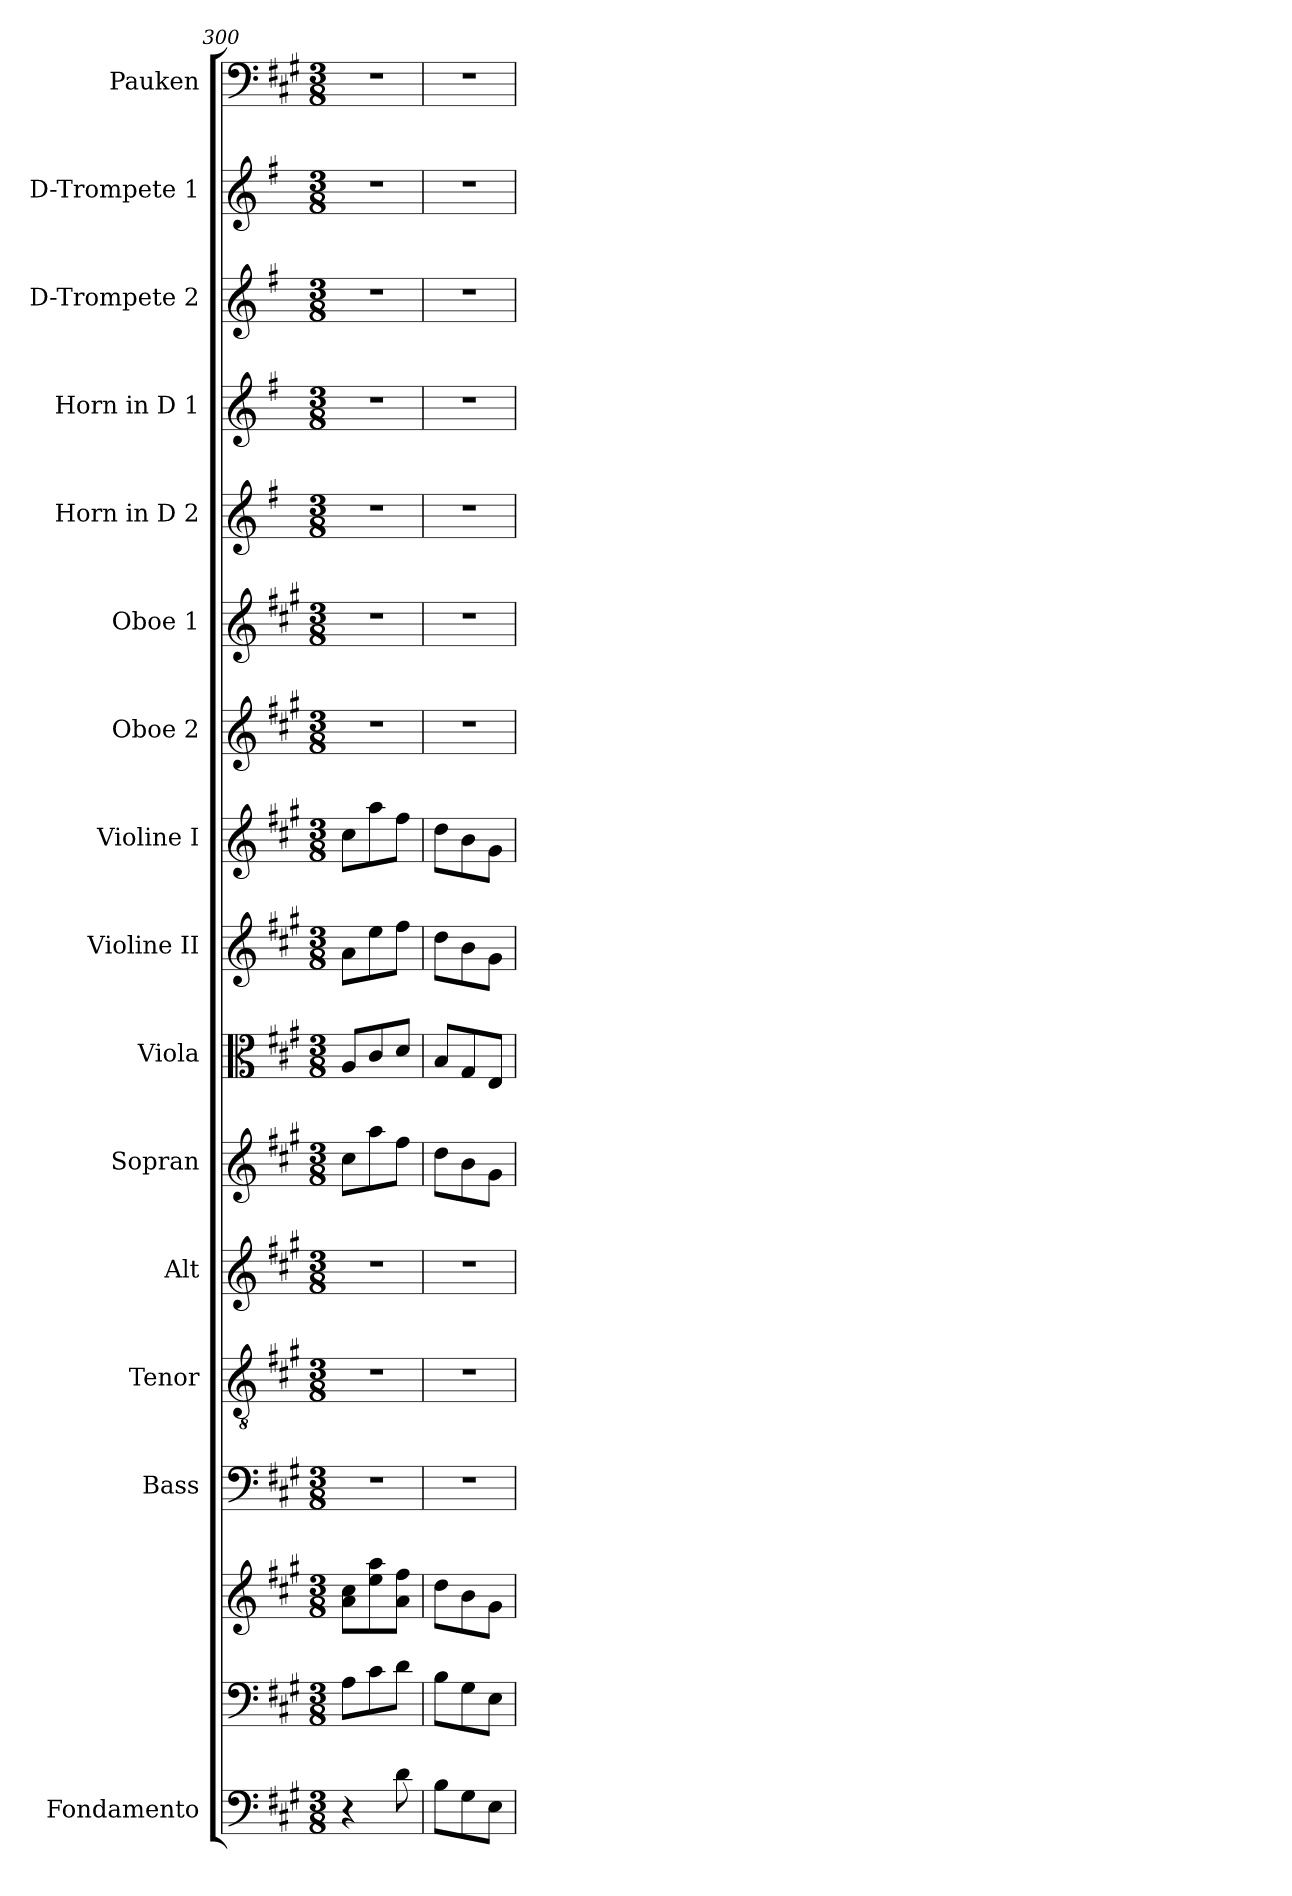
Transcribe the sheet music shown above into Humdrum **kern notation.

**kern	**kern	**kern	**kern	**kern	**kern	**kern	**kern	**kern	**kern	**kern	**kern	**kern	**kern	**kern	**kern	**kern
*part16	*part15	*part15	*part14	*part13	*part12	*part11	*part10	*part9	*part8	*part7	*part6	*part5	*part4	*part3	*part2	*part1
*staff17	*staff16	*staff15	*staff14	*staff13	*staff12	*staff11	*staff10	*staff9	*staff8	*staff7	*staff6	*staff5	*staff4	*staff3	*staff2	*staff1
*I"Fondamento	*	*	*I"Bass	*I"Tenor	*I"Alt	*I"Sopran	*I"Viola	*I"Violine II	*I"Violine I	*I"Oboe 2	*I"Oboe 1	*I"Horn in D 2	*I"Horn in D 1	*I"D-Trompete 2	*I"D-Trompete 1	*I"Pauken
*I'F.	*	*	*I'B.	*I'T.	*I'A.	*I'S.	*I'Vla.	*I'Vl. II	*I'Vl. I	*I'Ob. 2	*I'Ob. 1	*	*	*I'D Trp. 2	*I'D Trp. 1	*I'Pk.
*clefF4	*clefF4	*clefG2	*clefF4	*clefGv2	*clefG2	*clefG2	*clefC3	*clefG2	*clefG2	*clefG2	*clefG2	*clefG2	*clefG2	*clefG2	*clefG2	*clefF4
*ITrd7c12	*	*	*	*	*	*	*	*	*	*	*	*ITrd6c10	*ITrd6c10	*ITrd-1c-2	*ITrd-1c-2	*
*k[f#c#g#]	*k[f#c#g#]	*k[f#c#g#]	*k[f#c#g#]	*k[f#c#g#]	*k[f#c#g#]	*k[f#c#g#]	*k[f#c#g#]	*k[f#c#g#]	*k[f#c#g#]	*k[f#c#g#]	*k[f#c#g#]	*k[f#c#g#]	*k[f#c#g#]	*k[f#c#g#]	*k[f#c#g#]	*k[f#c#g#]
*A:	*A:	*A:	*A:	*A:	*A:	*A:	*A:	*A:	*A:	*A:	*A:	*A:	*A:	*A:	*A:	*A:
*M3/8	*M3/8	*M3/8	*M3/8	*M3/8	*M3/8	*M3/8	*M3/8	*M3/8	*M3/8	*M3/8	*M3/8	*M3/8	*M3/8	*M3/8	*M3/8	*M3/8
=300	=300	=300	=300	=300	=300	=300	=300	=300	=300	=300	=300	=300	=300	=300	=300	=300
4r	8A\L	8a\ 8cc#\L	4.r	4.r	4.r	8cc#\L	8A/L	8a\L	8cc#\L	4.r	4.r	4.r	4.r	4.r	4.r	4.r
.	8c#\	8ee\ 8aa\	.	.	.	8aa\	8c#/	8ee\	8aa\	.	.	.	.	.	.	.
8D\	8d\J	8a\ 8ff#\J	.	.	.	8ff#\J	8d/J	8ff#\J	8ff#\J	.	.	.	.	.	.	.
=301	=301	=301	=301	=301	=301	=301	=301	=301	=301	=301	=301	=301	=301	=301	=301	=301
8BB\L	8B\L	8dd\L	4.r	4.r	4.r	8dd\L	8B/L	8dd\L	8dd\L	4.r	4.r	4.r	4.r	4.r	4.r	4.r
8GG#\	8G#\	8b\	.	.	.	8b\	8G#/	8b\	8b\	.	.	.	.	.	.	.
8EE\J	8E\J	8g#\J	.	.	.	8g#\J	8E/J	8g#\J	8g#\J	.	.	.	.	.	.	.
=	=	=	=	=	=	=	=	=	=	=	=	=	=	=	=	=
*-	*-	*-	*-	*-	*-	*-	*-	*-	*-	*-	*-	*-	*-	*-	*-	*-
